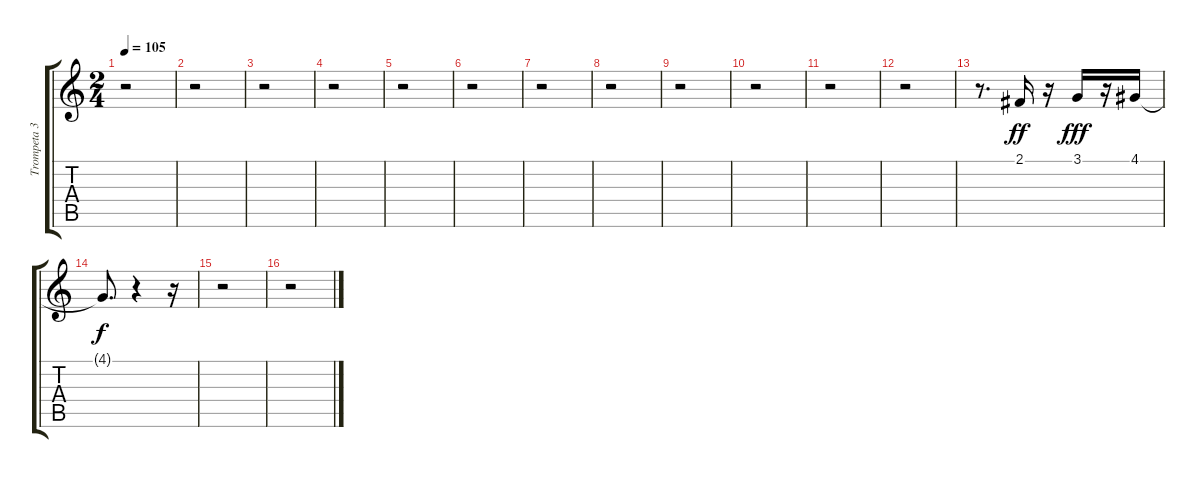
\track ("Trompeta 3" "Trompeta 3") {instrument trumpet}
\staff {score tabs}
\tuning (E4 B3 G3 D3 A2 E2) {hide}
\ts (2 4)
\tempo 105
\clef g2
\ks c
r.2{dy ff} |
r.2 |
r.2 |
r.2 |
r.2 |
r.2 |
r.2 |
r.2 |
r.2 |
r.2 |
r.2 |
r.2 |
r.8{d} 2.1.16 r.16 3.1.16{dy fff} r.16 4.1.16 |
4.1{t}.8{d dy f} r.4 r.16 |
r.2 |
r.2
